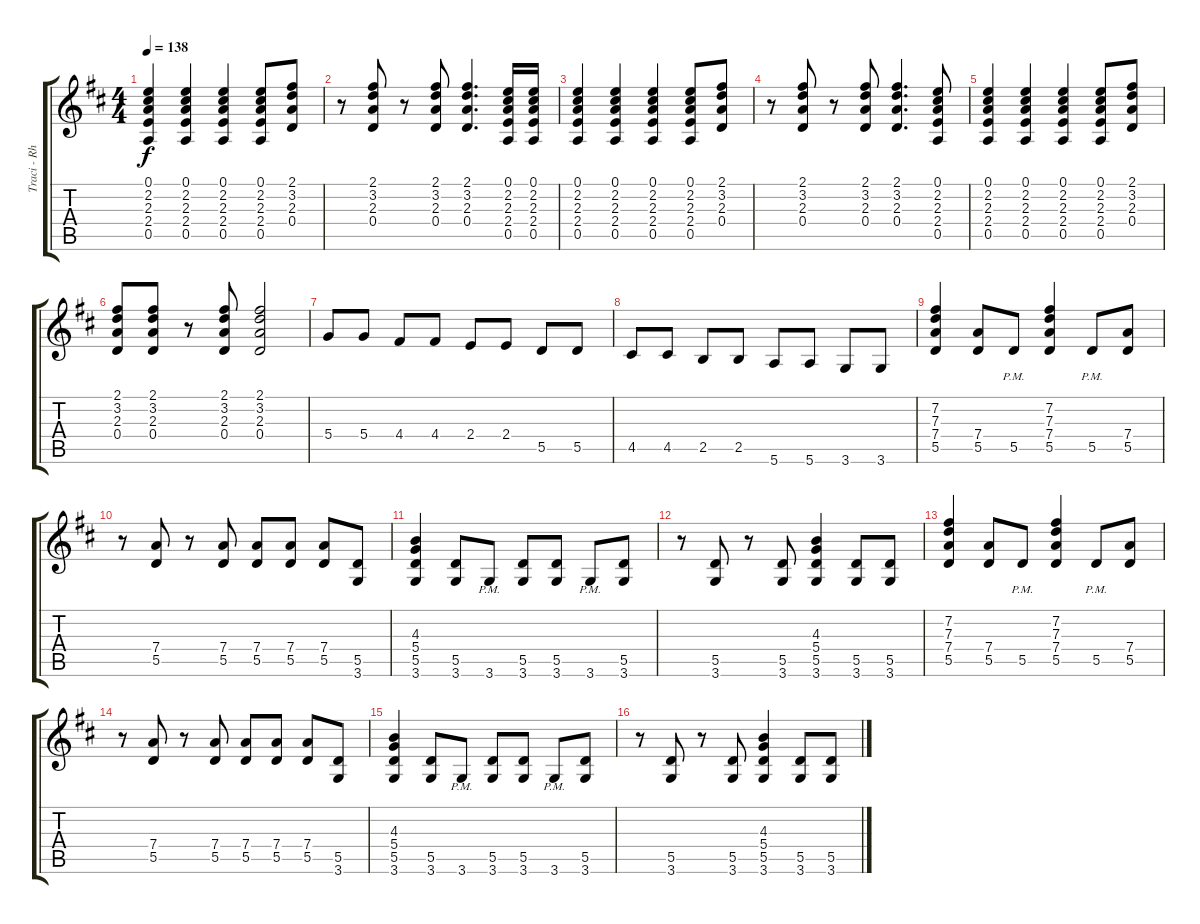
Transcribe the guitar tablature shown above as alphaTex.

\track ("Traci - Rhythm" "Traci - Rh") {instrument distortionguitar}
\staff {score tabs}
\tuning (E4 B3 G3 D3 A2 E2) {hide}
\ts (4 4)
\tempo 138
\clef g2
\ks d
(0.1 2.2 2.3 2.4 0.5).4{dy f} (0.1 2.2 2.3 2.4 0.5).4 (0.1 2.2 2.3 2.4 0.5).4 (0.1 2.2 2.3 2.4 0.5).8 (2.1 3.2 2.3 0.4).8 |
r.8 (2.1 3.2 2.3 0.4).8 r.8 (2.1 3.2 2.3 0.4).8 (2.1 3.2 2.3 0.4).4{d} (0.1 2.2 2.3 2.4 0.5).16 (0.1 2.2 2.3 2.4 0.5).16 |
(0.1 2.2 2.3 2.4 0.5).4 (0.1 2.2 2.3 2.4 0.5).4 (0.1 2.2 2.3 2.4 0.5).4 (0.1 2.2 2.3 2.4 0.5).8 (2.1 3.2 2.3 0.4).8 |
r.8 (2.1 3.2 2.3 0.4).8 r.8 (2.1 3.2 2.3 0.4).8 (2.1 3.2 2.3 0.4).4{d} (0.1 2.2 2.3 2.4 0.5).8 |
(0.1 2.2 2.3 2.4 0.5).4 (0.1 2.2 2.3 2.4 0.5).4 (0.1 2.2 2.3 2.4 0.5).4 (0.1 2.2 2.3 2.4 0.5).8 (2.1 3.2 2.3 0.4).8 |
(2.1 3.2 2.3 0.4).8 (2.1 3.2 2.3 0.4).8 r.8 (2.1 3.2 2.3 0.4).8 (2.1 3.2 2.3 0.4).2 |
5.4.8 5.4.8 4.4.8 4.4.8 2.4.8 2.4.8 5.5.8 5.5.8 |
4.5.8 4.5.8 2.5.8 2.5.8 5.6.8 5.6.8 3.6.8 3.6.8 |
(7.2 7.3 7.4 5.5).4 (7.4 5.5).8 5.5{pm}.8 (7.2 7.3 7.4 5.5).4 5.5{pm}.8 (7.4 5.5).8 |
r.8 (7.4 5.5).8 r.8 (7.4 5.5).8 (7.4 5.5).8 (7.4 5.5).8 (7.4 5.5).8 (5.5 3.6).8 |
(4.3 5.4 5.5 3.6).4 (5.5 3.6).8 3.6{pm}.8 (5.5 3.6).8 (5.5 3.6).8 3.6{pm}.8 (5.5 3.6).8 |
r.8 (5.5 3.6).8 r.8 (5.5 3.6).8 (4.3 5.4 5.5 3.6).4 (5.5 3.6).8 (5.5 3.6).8 |
(7.2 7.3 7.4 5.5).4 (7.4 5.5).8 5.5{pm}.8 (7.2 7.3 7.4 5.5).4 5.5{pm}.8 (7.4 5.5).8 |
r.8 (7.4 5.5).8 r.8 (7.4 5.5).8 (7.4 5.5).8 (7.4 5.5).8 (7.4 5.5).8 (5.5 3.6).8 |
(4.3 5.4 5.5 3.6).4 (5.5 3.6).8 3.6{pm}.8 (5.5 3.6).8 (5.5 3.6).8 3.6{pm}.8 (5.5 3.6).8 |
r.8 (5.5 3.6).8 r.8 (5.5 3.6).8 (4.3 5.4 5.5 3.6).4 (5.5 3.6).8 (5.5 3.6).8
